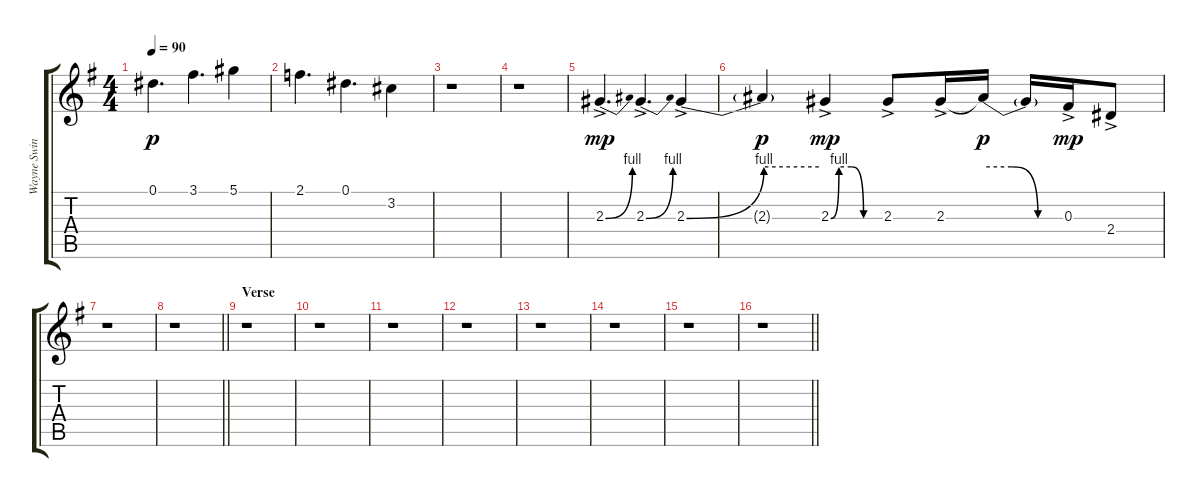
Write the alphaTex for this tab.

\track ("Wayne Swinny (Lead Guitar)" "Wayne Swin") {instrument distortionguitar}
\staff {score tabs}
\tuning (Eb4 Bb3 Gb3 Db3 Ab2 Db2) {hide}
\ts (4 4)
\tempo 90
\clef g2
\ks g
0.1.4{d dy p} 3.1.4{d} 5.1.4 |
2.1.4{d} 0.1.4{d} 3.2.4 |
r.1 |
r.1 |
2.3{be (bend 0 0 60 4) ac}.4{d dy mp} 2.3{be (bend 0 0 60 4) ac}.4{d} 2.3{be (bend 0 0 60 4) ac}.4 |
2.3{be (hold 0 4 60 4) t}.4{dy p} 2.3{be (custom 0 0 10 4 25 4 40 0 60 0) ac}.4{dy mp} 2.3{ac}.8 2.3{ac}.16 2.3{be (custom 0 4 20 4 40 0 60 0) t}.16{dy p} 2.3{t}.16 0.3{ac}.16{dy mp} 2.4{ac}.8 |
r.1 |
\barLineRight lightlight
r.1 |
\section ("" "Verse")
r.1 |
r.1 |
r.1 |
r.1 |
r.1 |
r.1 |
r.1 |
\barLineRight lightlight
r.1
